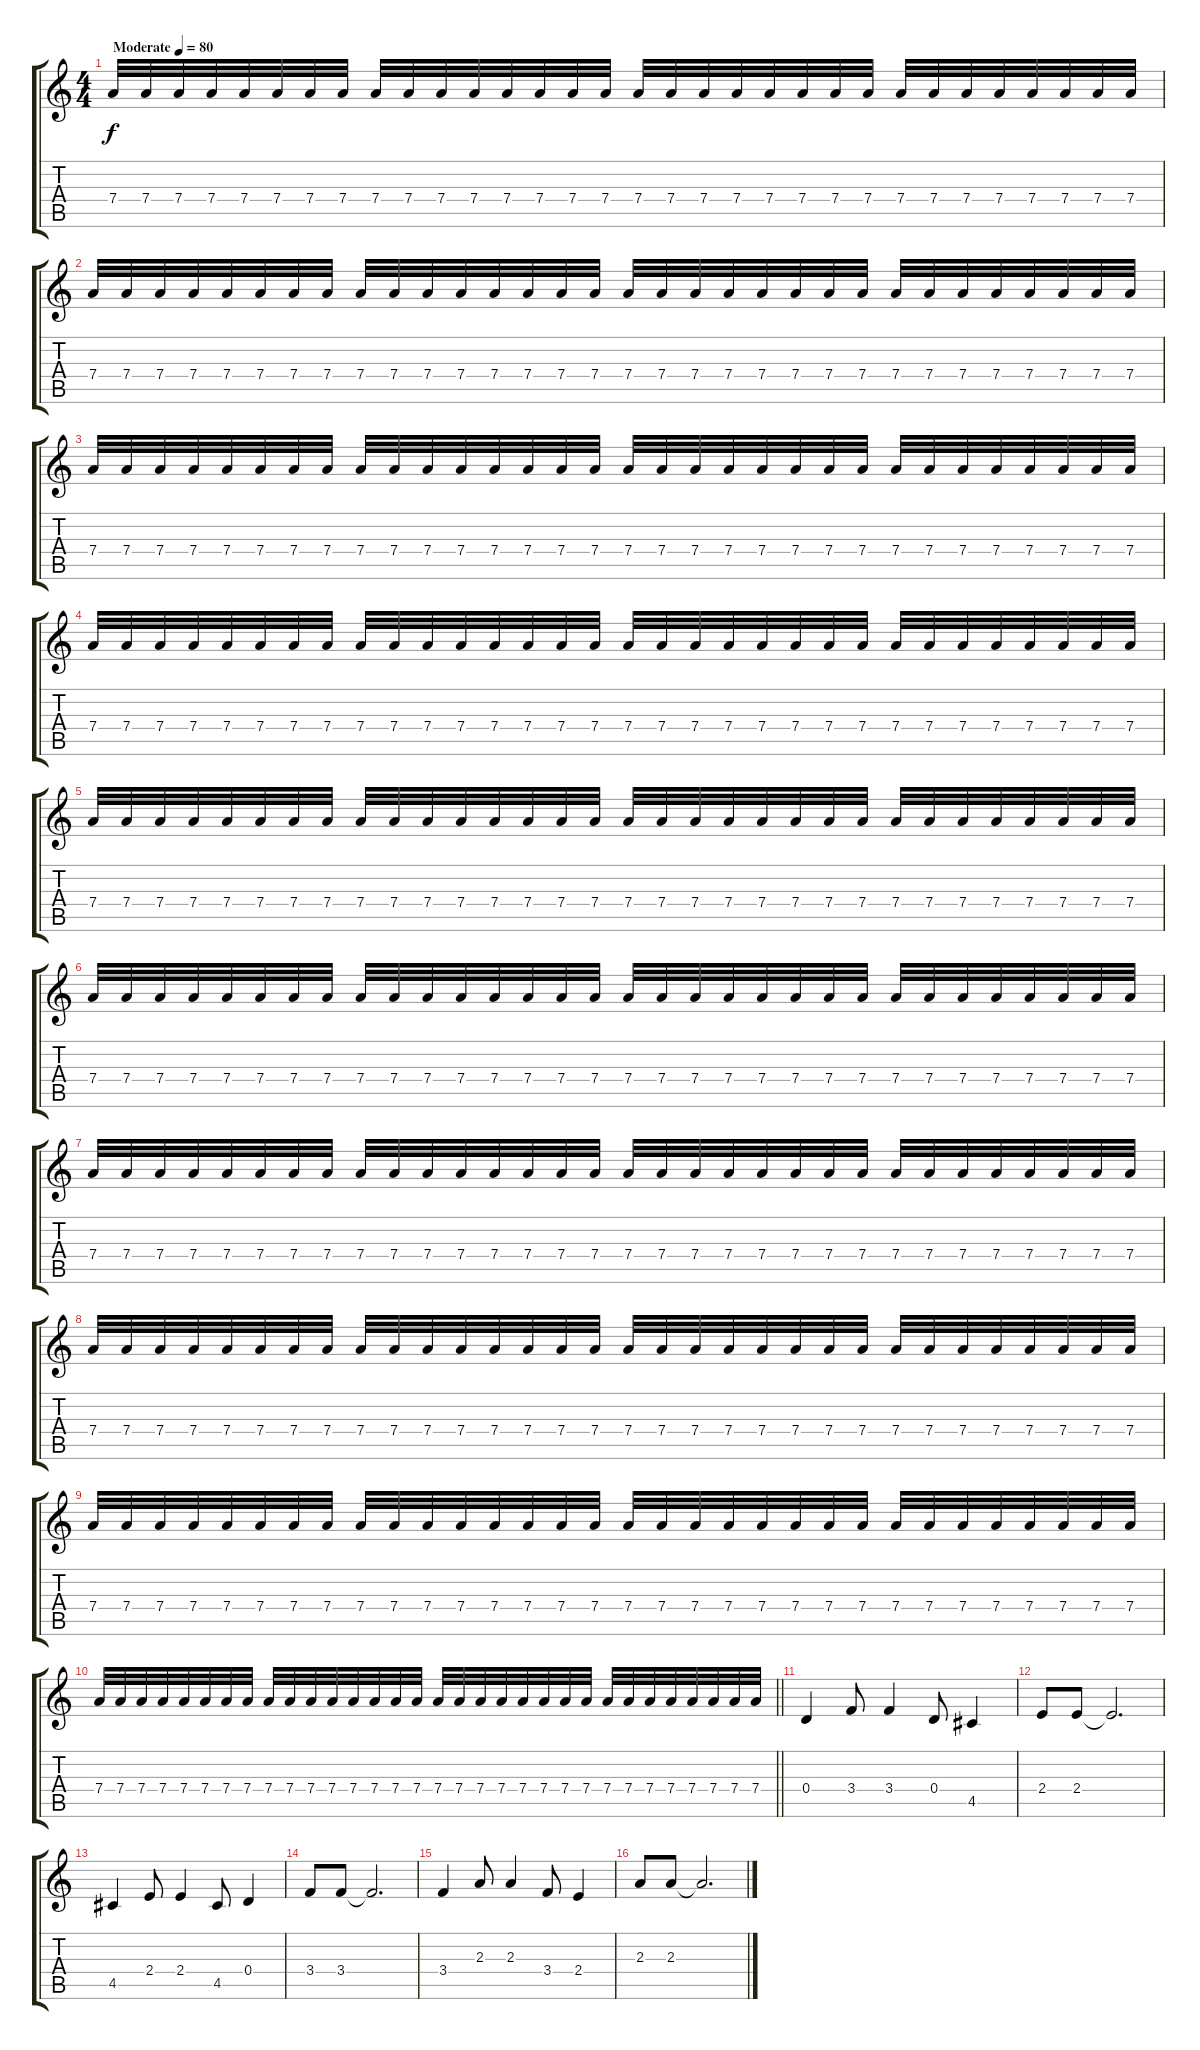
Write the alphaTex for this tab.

\track "" {instrument acousticguitarsteel}
\staff {score tabs}
\tuning (E4 B3 G3 D3 A2 E2) {hide}
\ts (4 4)
\tempo (80 "Moderate")
\clef g2
\ks c
7.4.32{dy f volume 0 instrument acousticguitarsteel} 7.4.32{volume 0} 7.4.32{volume 0} 7.4.32{volume 0} 7.4.32{volume 1} 7.4.32{volume 1} 7.4.32{volume 1} 7.4.32{volume 1} 7.4.32{volume 2} 7.4.32{volume 2} 7.4.32{volume 2} 7.4.32{volume 2} 7.4.32{volume 3} 7.4.32{volume 3} 7.4.32{volume 3} 7.4.32{volume 3} 7.4.32{volume 4} 7.4.32{volume 4} 7.4.32{volume 4} 7.4.32{volume 4} 7.4.32{volume 5} 7.4.32{volume 5} 7.4.32{volume 5} 7.4.32{volume 5} 7.4.32 7.4.32 7.4.32 7.4.32 7.4.32 7.4.32 7.4.32 7.4.32 |
7.4.32 7.4.32 7.4.32 7.4.32 7.4.32 7.4.32 7.4.32 7.4.32 7.4.32 7.4.32 7.4.32 7.4.32 7.4.32 7.4.32 7.4.32 7.4.32 7.4.32 7.4.32 7.4.32 7.4.32 7.4.32 7.4.32 7.4.32 7.4.32 7.4.32 7.4.32 7.4.32 7.4.32 7.4.32 7.4.32 7.4.32 7.4.32 |
7.4.32 7.4.32 7.4.32 7.4.32 7.4.32 7.4.32 7.4.32 7.4.32 7.4.32 7.4.32 7.4.32 7.4.32 7.4.32 7.4.32 7.4.32 7.4.32 7.4.32 7.4.32 7.4.32 7.4.32 7.4.32 7.4.32 7.4.32 7.4.32 7.4.32 7.4.32 7.4.32 7.4.32 7.4.32 7.4.32 7.4.32 7.4.32 |
7.4.32 7.4.32 7.4.32 7.4.32 7.4.32 7.4.32 7.4.32 7.4.32 7.4.32 7.4.32 7.4.32 7.4.32 7.4.32 7.4.32 7.4.32 7.4.32 7.4.32 7.4.32 7.4.32 7.4.32 7.4.32 7.4.32 7.4.32 7.4.32 7.4.32 7.4.32 7.4.32 7.4.32 7.4.32 7.4.32 7.4.32 7.4.32 |
7.4.32 7.4.32 7.4.32 7.4.32 7.4.32 7.4.32 7.4.32 7.4.32 7.4.32 7.4.32 7.4.32 7.4.32 7.4.32 7.4.32 7.4.32 7.4.32 7.4.32 7.4.32 7.4.32 7.4.32 7.4.32 7.4.32 7.4.32 7.4.32 7.4.32 7.4.32 7.4.32 7.4.32 7.4.32 7.4.32 7.4.32 7.4.32 |
7.4.32 7.4.32 7.4.32 7.4.32 7.4.32 7.4.32 7.4.32 7.4.32 7.4.32 7.4.32 7.4.32 7.4.32 7.4.32 7.4.32 7.4.32 7.4.32 7.4.32 7.4.32 7.4.32 7.4.32 7.4.32 7.4.32 7.4.32 7.4.32 7.4.32 7.4.32 7.4.32 7.4.32 7.4.32 7.4.32 7.4.32 7.4.32 |
7.4.32 7.4.32 7.4.32 7.4.32 7.4.32 7.4.32 7.4.32 7.4.32 7.4.32 7.4.32 7.4.32 7.4.32 7.4.32 7.4.32 7.4.32 7.4.32 7.4.32 7.4.32 7.4.32 7.4.32 7.4.32 7.4.32 7.4.32 7.4.32 7.4.32 7.4.32 7.4.32 7.4.32 7.4.32 7.4.32 7.4.32 7.4.32 |
7.4.32 7.4.32 7.4.32 7.4.32 7.4.32 7.4.32 7.4.32 7.4.32 7.4.32 7.4.32 7.4.32 7.4.32 7.4.32 7.4.32 7.4.32 7.4.32 7.4.32 7.4.32 7.4.32 7.4.32 7.4.32 7.4.32 7.4.32 7.4.32 7.4.32 7.4.32 7.4.32 7.4.32 7.4.32 7.4.32 7.4.32 7.4.32 |
7.4.32 7.4.32 7.4.32 7.4.32 7.4.32 7.4.32 7.4.32 7.4.32 7.4.32 7.4.32 7.4.32 7.4.32 7.4.32 7.4.32 7.4.32 7.4.32 7.4.32 7.4.32 7.4.32 7.4.32 7.4.32 7.4.32 7.4.32 7.4.32 7.4.32 7.4.32 7.4.32 7.4.32 7.4.32 7.4.32 7.4.32 7.4.32 |
\barLineRight lightlight
7.4.32 7.4.32 7.4.32 7.4.32 7.4.32 7.4.32 7.4.32 7.4.32 7.4.32{volume 5} 7.4.32{volume 5} 7.4.32{volume 5} 7.4.32{volume 5} 7.4.32{volume 4} 7.4.32{volume 4} 7.4.32{volume 4} 7.4.32{volume 4} 7.4.32{volume 3} 7.4.32{volume 3} 7.4.32{volume 3} 7.4.32{volume 3} 7.4.32{volume 2} 7.4.32{volume 2} 7.4.32{volume 2} 7.4.32{volume 2} 7.4.32{volume 1} 7.4.32{volume 1} 7.4.32{volume 1} 7.4.32{volume 1} 7.4.32{volume 0} 7.4.32{volume 0} 7.4.32{volume 0} 7.4.32{volume 0} |
0.4.4 3.4.8 3.4.4 0.4.8 4.5.4 |
2.4.8 2.4.8 2.4{t}.2{d} |
4.5.4 2.4.8 2.4.4 4.5.8 0.4.4 |
3.4.8 3.4.8 3.4{t}.2{d} |
3.4.4 2.3.8 2.3.4 3.4.8 2.4.4 |
2.3.8 2.3.8 2.3{t}.2{d}
